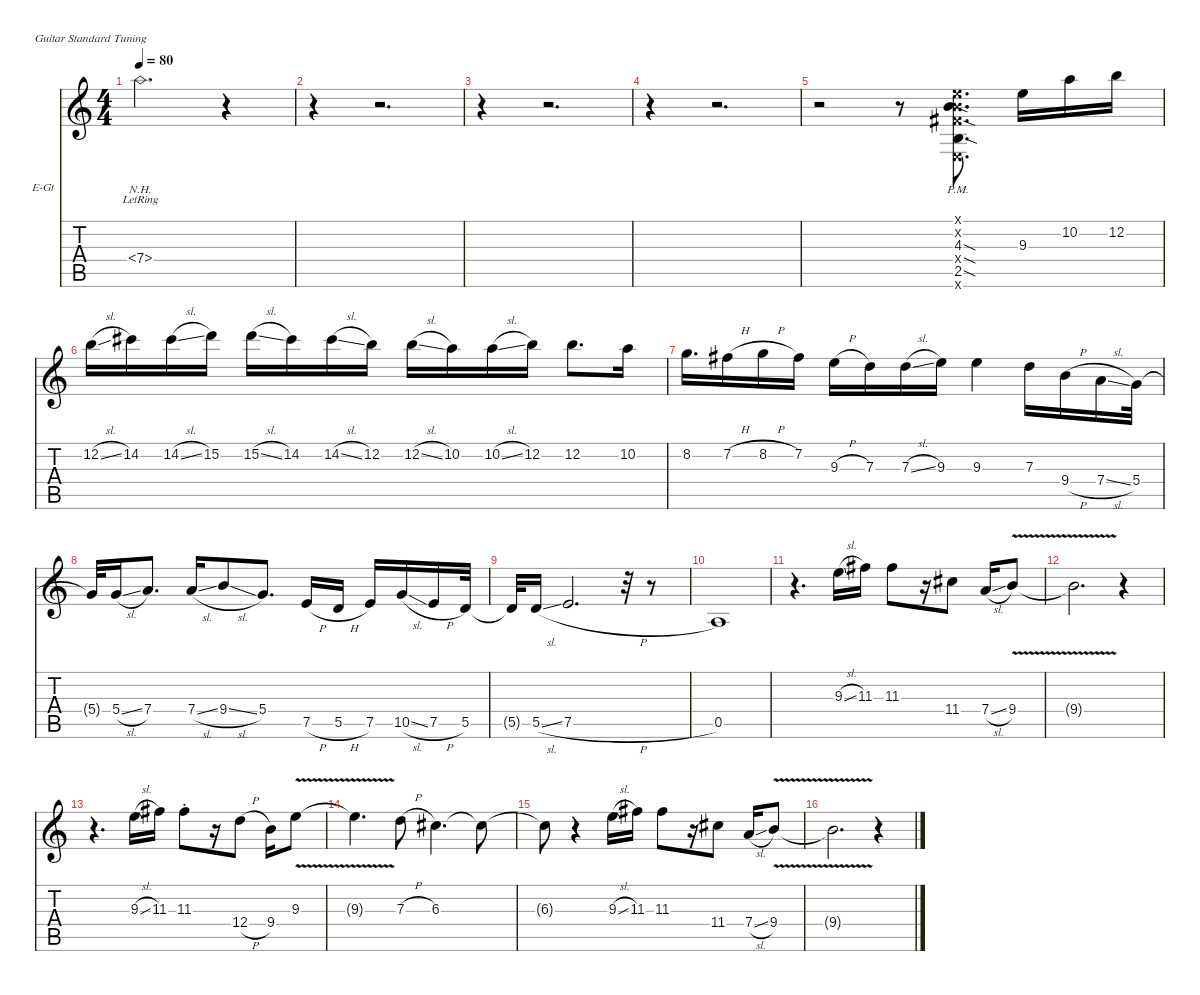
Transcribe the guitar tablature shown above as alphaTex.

\hideDynamics
\bracketExtendMode nobrackets
\firstSystemTrackNameOrientation horizontal
\otherSystemsTrackNameOrientation horizontal
\track ("Lead Guitar" "E-Gt") {instrument distortionguitar}
\staff {score tabs}
\tuning (E4 B3 G3 D3 A2 E2)
\ts (4 4)
\tempo 80
\clef g2
\ks c
7.4{nh lr}.2{d dy f beam Down} r.4{beam Down} |
r.4{beam Down} r.2{d beam Down} |
r.4{beam Down} r.2{d beam Down} |
r.4{beam Down} r.2{d beam Down} |
r.2{beam Down} r.8{beam Down} (0.1{x} 0.2{x} 4.3{sod pm} 4.4{sod pm x acc #} 2.5{sod pm} 0.6{x}).8{d beam Up} 9.3.16{beam Down} 10.2.16{beam Down} 12.2.16{beam Down} |
12.2{sl}.16{beam Down} 14.2{acc #}.16{beam Down} 14.2{sl acc #}.16{beam Down} 15.2.16{beam Down} 15.2{sl}.16{beam Down} 14.2{acc #}.16{beam Down} 14.2{sl acc #}.16{beam Down} 12.2.16{beam Down} 12.2{sl}.16{beam Down} 10.2.16{beam Down} 10.2{sl}.16{beam Down} 12.2.16{beam Down} 12.2.8{d beam Down} 10.2.16{beam Down} |
8.2.16{d beam Down} 7.2{h acc #}.16{beam Down} 8.2{h}.16{beam Down} 7.2{acc #}.16{beam Down} 9.3{h}.16{beam Down} 7.3.16{beam Down} 7.3{sl}.16{beam Down} 9.3.16{beam Down} 9.3.4{beam Down} 7.3.16{beam Down} 9.4{h}.16{beam Down} 7.4{sl}.16{beam Down} 5.4.32{beam Down} |
5.4{t}.32{beam Up} 5.4{sl}.16{beam Up} 7.4.8{d beam Up} 7.4{sl}.16{beam Up} 9.4{sl}.8{beam Up} 5.4.8{d beam Up} 7.5{h}.16{beam Up} 5.5{h}.16{beam Up} 7.5.16{beam Up} 10.5{sl}.16{beam Up} 7.5{h}.16{beam Up} 5.5.32{beam Up} |
5.5{t}.32{beam Up} 5.5{sl}.16{beam Up} 7.5{h}.2{d beam Up} r.32{beam Up} r.8{beam Up} |
0.5.1{beam Up} |
r.4{d beam Down} 9.3{sl}.16{beam Down} 11.3{acc #}.16{beam Down} 11.3{acc #}.8{beam Down} r.16{beam Down} 11.4{acc #}.8{beam Down} 7.4{sl}.16{beam Up} 9.4{v}.8{beam Up} |
9.4{v t}.2{d beam Down} r.4{beam Down} |
r.4{d beam Down} 9.3{sl}.16{beam Down} 11.3{acc #}.16{beam Down} 11.3{st acc #}.8{beam Down} r.16{beam Down} 12.4{h}.8{beam Down} 9.4.16{beam Down} 9.3{v}.8{beam Down} |
9.3{v t}.4{d beam Down} 7.3{h}.8{beam Down} 6.3{acc #}.4{d beam Down} 6.3{t acc #}.8{beam Down} |
6.3{t acc #}.8{beam Down} r.4{beam Down} 9.3{sl}.16{beam Down} 11.3{acc #}.16{beam Down} 11.3{acc #}.8{beam Down} r.16{beam Down} 11.4{acc #}.8{beam Down} 7.4{sl}.16{beam Up} 9.4{v}.8{beam Up} |
9.4{v t}.2{d beam Down} r.4{beam Down}
